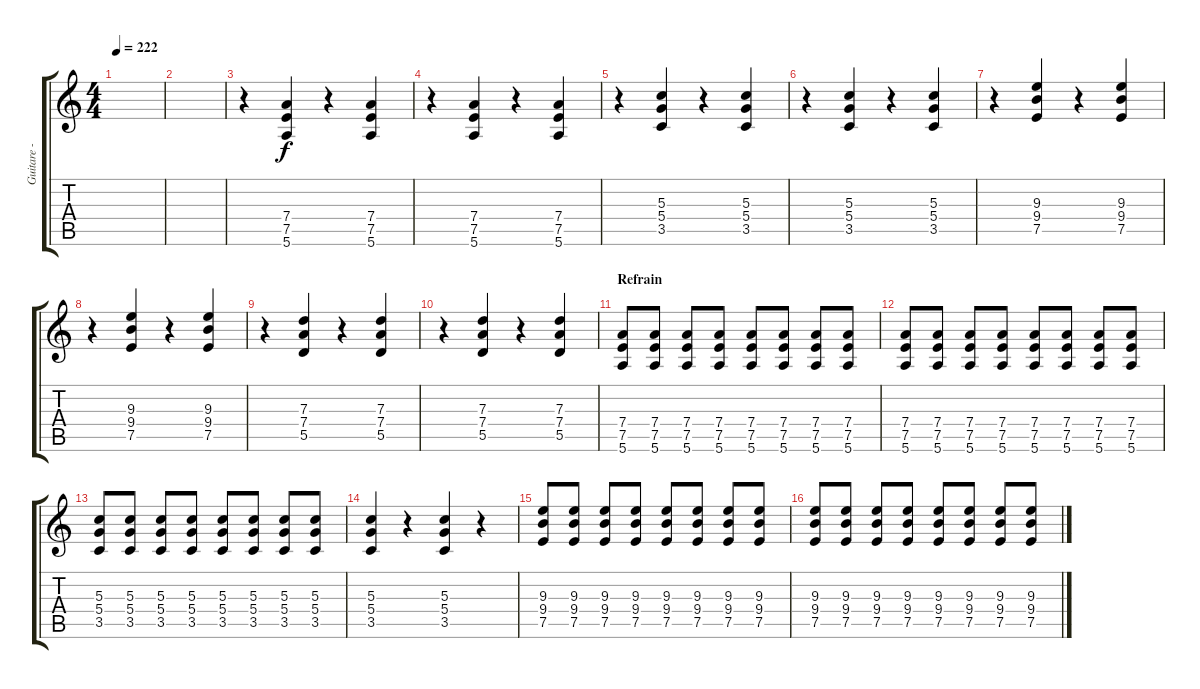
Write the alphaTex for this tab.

\track ("Guitare - Yann" "Guitare - ") {instrument overdrivenguitar}
\staff {score tabs}
\tuning (E4 B3 G3 D3 A2 E2) {hide}
\ts (4 4)
\tempo 222
\clef g2
\ks c
|
|
r.4 (7.4 7.5 5.6).4 r.4 (7.4 7.5 5.6).4 |
r.4 (7.4 7.5 5.6).4 r.4 (7.4 7.5 5.6).4 |
r.4 (5.3 5.4 3.5).4 r.4 (5.3 5.4 3.5).4 |
r.4 (5.3 5.4 3.5).4 r.4 (5.3 5.4 3.5).4 |
r.4 (9.3 9.4 7.5).4 r.4 (9.3 9.4 7.5).4 |
r.4 (9.3 9.4 7.5).4 r.4 (9.3 9.4 7.5).4 |
r.4 (7.3 7.4 5.5).4 r.4 (7.3 7.4 5.5).4 |
r.4 (7.3 7.4 5.5).4 r.4 (7.3 7.4 5.5).4 |
\section ("" "Refrain")
(7.4 7.5 5.6).8{instrument overdrivenguitar} (7.4 7.5 5.6).8 (7.4 7.5 5.6).8 (7.4 7.5 5.6).8 (7.4 7.5 5.6).8 (7.4 7.5 5.6).8 (7.4 7.5 5.6).8 (7.4 7.5 5.6).8 |
(7.4 7.5 5.6).8 (7.4 7.5 5.6).8 (7.4 7.5 5.6).8 (7.4 7.5 5.6).8 (7.4 7.5 5.6).8 (7.4 7.5 5.6).8 (7.4 7.5 5.6).8 (7.4 7.5 5.6).8 |
(5.3 5.4 3.5).8 (5.3 5.4 3.5).8 (5.3 5.4 3.5).8 (5.3 5.4 3.5).8 (5.3 5.4 3.5).8 (5.3 5.4 3.5).8 (5.3 5.4 3.5).8 (5.3 5.4 3.5).8 |
(5.3 5.4 3.5).4 r.4 (5.3 5.4 3.5).4 r.4 |
(9.3 9.4 7.5).8 (9.3 9.4 7.5).8 (9.3 9.4 7.5).8 (9.3 9.4 7.5).8 (9.3 9.4 7.5).8 (9.3 9.4 7.5).8 (9.3 9.4 7.5).8 (9.3 9.4 7.5).8 |
(9.3 9.4 7.5).8 (9.3 9.4 7.5).8 (9.3 9.4 7.5).8 (9.3 9.4 7.5).8 (9.3 9.4 7.5).8 (9.3 9.4 7.5).8 (9.3 9.4 7.5).8 (9.3 9.4 7.5).8
